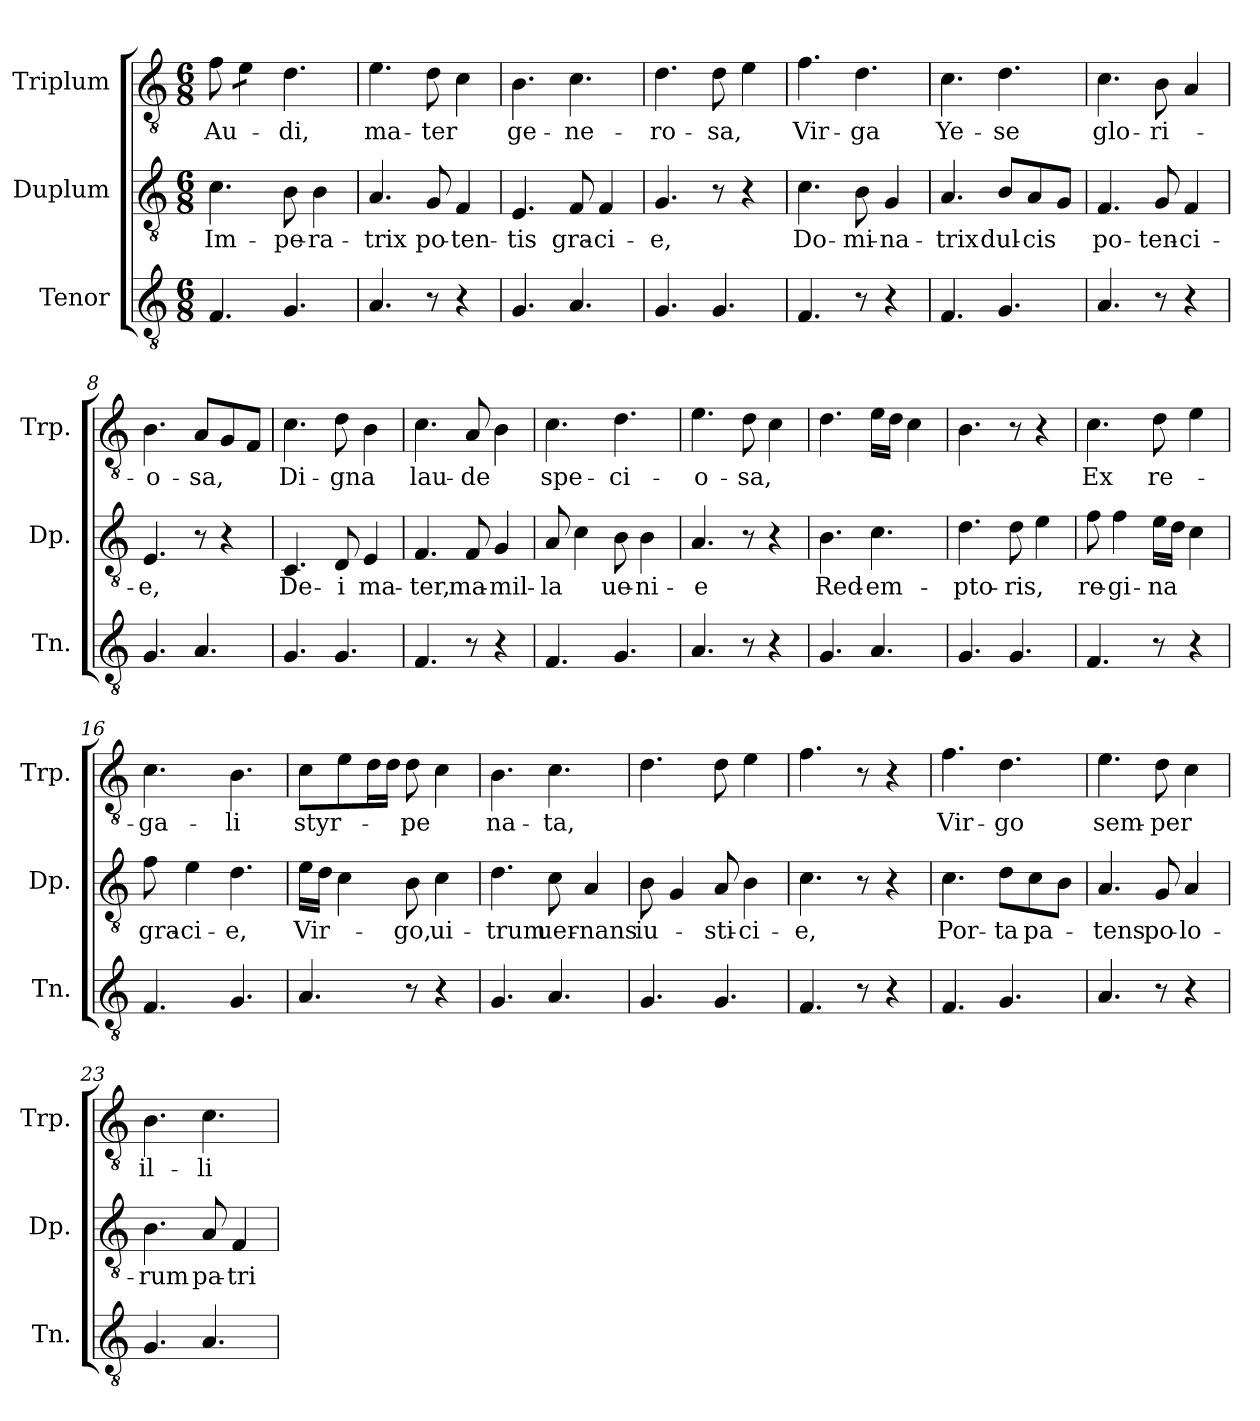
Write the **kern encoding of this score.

**kern	**kern	**text	**kern	**text
*part3	*part2	*part2	*part1	*part1
*staff3	*staff2	*staff2	*staff1	*staff1
*I"Tenor	*I"Duplum	*	*I"Triplum	*
*I'Tn.	*I'Dp.	*	*I'Trp.	*
*clefGv2	*clefGv2	*	*clefGv2	*
*k[]	*k[]	*	*k[]	*
*M6/8	*M6/8	*	*M6/8	*
=1	=1	=1	=1	=1
!	!	!LO:LY:b	!	!LO:LY:b
4.F/	4.c\	Im-	8f\	Au-
*	*	*	*tremolo	*
.	.	.	8e\L	.
.	.	.	8e\J	.
*	*	*	*Xtremolo	*
!	!	!LO:LY:b	!	!LO:LY:b
4.G/	8B\	-pe-	4.d\	-di,
!	!	!LO:LY:b	!	!
.	4B\	-ra-	.	.
=2	=2	=2	=2	=2
!	!	!LO:LY:b	!	!LO:LY:b
4.A/	4.A/	-trix	4.e\	ma-
!	!	!LO:LY:b	!	!LO:LY:b
8r	8G/	po-	8d\	-ter
!	!	!LO:LY:b	!	!
4r	4F/	-ten-	4c\	.
=3	=3	=3	=3	=3
!	!	!LO:LY:b	!	!LO:LY:b
4.G/	4.E/	-tis	4.B\	ge-
!	!	!LO:LY:b	!	!LO:LY:b
4.A/	8F/	gra-	4.c\	-ne-
!	!	!LO:LY:b	!	!
.	4F/	-ci-	.	.
=4	=4	=4	=4	=4
!	!	!LO:LY:b	!	!LO:LY:b
4.G/	4.G/	-e,	4.d\	-ro-
!	!	!	!	!LO:LY:b
4.G/	8r	.	8d\	-sa,
.	4r	.	4e\	.
=5	=5	=5	=5	=5
!	!	!LO:LY:b	!	!LO:LY:b
4.F/	4.c\	Do-	4.f\	Vir-
!	!	!LO:LY:b	!	!LO:LY:b
8r	8B\	-mi-	4.d\	-ga
!	!	!LO:LY:b	!	!
4r	4G/	-na-	.	.
=6	=6	=6	=6	=6
!	!	!LO:LY:b	!	!LO:LY:b
4.F/	4.A/	-trix	4.c\	Ye-
!	!	!LO:LY:b	!	!LO:LY:b
4.G/	8B/L	dul-	4.d\	-se
!	!	!LO:LY:b	!	!
.	8A/	-cis	.	.
.	8G/J	.	.	.
=7	=7	=7	=7	=7
!	!	!LO:LY:b	!	!LO:LY:b
4.A/	4.F/	po-	4.c\	glo-
!	!	!LO:LY:b	!	!LO:LY:b
8r	8G/	-ten-	8B\	-ri-
!	!	!LO:LY:b	!	!
4r	4F/	-ci-	4A/	.
=8	=8	=8	=8	=8
!	!	!LO:LY:b	!	!LO:LY:b
4.G/	4.E/	-e,	4.B\	-o-
!	!	!	!	!LO:LY:b
4.A/	8r	.	8A/L	-sa,
.	4r	.	8G/	.
.	.	.	8F/J	.
!!LO:LB:g=z
=9	=9	=9	=9	=9
!	!	!LO:LY:b	!	!LO:LY:b
4.G/	4.C/	De-	4.c\	Di-
!	!	!LO:LY:b	!	!LO:LY:b
4.G/	8D/	-i	8d\	-gna
!	!	!LO:LY:b	!	!
.	4E/	ma-	4B\	.
=10	=10	=10	=10	=10
!	!	!LO:LY:b	!	!LO:LY:b
4.F/	4.F/	-ter,	4.c\	lau-
!	!	!LO:LY:b	!	!LO:LY:b
8r	8F/	ma-	8A/	-de
!	!	!LO:LY:b	!	!
4r	4G/	-mil-	4B\	.
=11	=11	=11	=11	=11
!	!	!LO:LY:b	!	!LO:LY:b
4.F/	8A/	-la	4.c\	spe-
.	4c\	.	.	.
!	!	!LO:LY:b	!	!LO:LY:b
4.G/	8B\	ue-	4.d\	-ci-
!	!	!LO:LY:b	!	!
.	4B\	-ni-	.	.
=12	=12	=12	=12	=12
!	!	!LO:LY:b	!	!LO:LY:b
4.A/	4.A/	-e	4.e\	-o-
!	!	!	!	!LO:LY:b
8r	8r	.	8d\	-sa,
4r	4r	.	4c\	.
=13	=13	=13	=13	=13
!	!	!LO:LY:b	!	!
4.G/	4.B\	Red-	4.d\	.
!	!	!LO:LY:b	!	!
4.A/	4.c\	-em-	16e\LL	.
.	.	.	16d\JJ	.
.	.	.	4c\	.
=14	=14	=14	=14	=14
!	!	!LO:LY:b	!	!
4.G/	4.d\	-pto-	4.B\	.
!	!	!LO:LY:b	!	!
4.G/	8d\	-ris,	8r	.
.	4e\	.	4r	.
=15	=15	=15	=15	=15
!	!	!LO:LY:b	!	!LO:LY:b
4.F/	8f\	re-	4.c\	Ex
!	!	!LO:LY:b	!	!
.	4f\	-gi-	.	.
!	!	!LO:LY:b	!	!LO:LY:b
8r	16e\LL	-na	8d\	re-
.	16d\JJ	.	.	.
4r	4c\	.	4e\	.
=16	=16	=16	=16	=16
!	!	!LO:LY:b	!	!LO:LY:b
4.F/	8f\	gra-	4.c\	-ga-
!	!	!LO:LY:b	!	!
.	4e\	-ci-	.	.
!	!	!LO:LY:b	!	!LO:LY:b
4.G/	4.d\	-e,	4.B\	-li
!!LO:LB:g=z
=17	=17	=17	=17	=17
!	!	!LO:LY:b	!	!LO:LY:b
4.A/	16e\LL	Vir-	8c\L	styr-
.	16d\JJ	.	.	.
.	4c\	.	8e\	.
*	*	*	*tremolo	*
.	.	.	16d\	.
.	.	.	16d\JJ	.
*	*	*	*Xtremolo	*
!	!	!LO:LY:b	!	!LO:LY:b
8r	8B\	-go,	8d\	-pe
!	!	!LO:LY:b	!	!
4r	4c\	ui-	4c\	.
=18	=18	=18	=18	=18
!	!	!LO:LY:b	!	!LO:LY:b
4.G/	4.d\	-trum	4.B\	na-
!	!	!LO:LY:b	!	!LO:LY:b
4.A/	8c\	uer-	4.c\	-ta,
!	!	!LO:LY:b	!	!
.	4A/	-nans	.	.
=19	=19	=19	=19	=19
!	!	!LO:LY:b	!	!
4.G/	8B\	iu-	4.d\	.
.	4G/	.	.	.
!	!	!LO:LY:b	!	!
4.G/	8A/	-sti-	8d\	.
!	!	!LO:LY:b	!	!
.	4B\	-ci-	4e\	.
=20	=20	=20	=20	=20
!	!	!LO:LY:b	!	!
4.F/	4.c\	-e,	4.f\	.
8r	8r	.	8r	.
4r	4r	.	4r	.
=21	=21	=21	=21	=21
!	!	!LO:LY:b	!	!LO:LY:b
4.F/	4.c\	Por-	4.f\	Vir-
!	!	!LO:LY:b	!	!LO:LY:b
4.G/	8d\L	-ta	4.d\	-go
!	!	!LO:LY:b	!	!
.	8c\	pa-	.	.
.	8B\J	.	.	.
=22	=22	=22	=22	=22
!	!	!LO:LY:b	!	!LO:LY:b
4.A/	4.A/	-tens	4.e\	sem-
!	!	!LO:LY:b	!	!LO:LY:b
8r	8G/	po-	8d\	-per
!	!	!LO:LY:b	!	!
4r	4A/	-lo-	4c\	.
=23	=23	=23	=23	=23
!	!	!LO:LY:b	!	!LO:LY:b
4.G/	4.B\	-rum	4.B\	il-
!	!	!LO:LY:b	!	!LO:LY:b
4.A/	8A/	pa-	4.c\	-li-
!	!	!LO:LY:b	!	!
.	4F/	-tri-	.	.
=	=	=	=	=
*-	*-	*-	*-	*-
